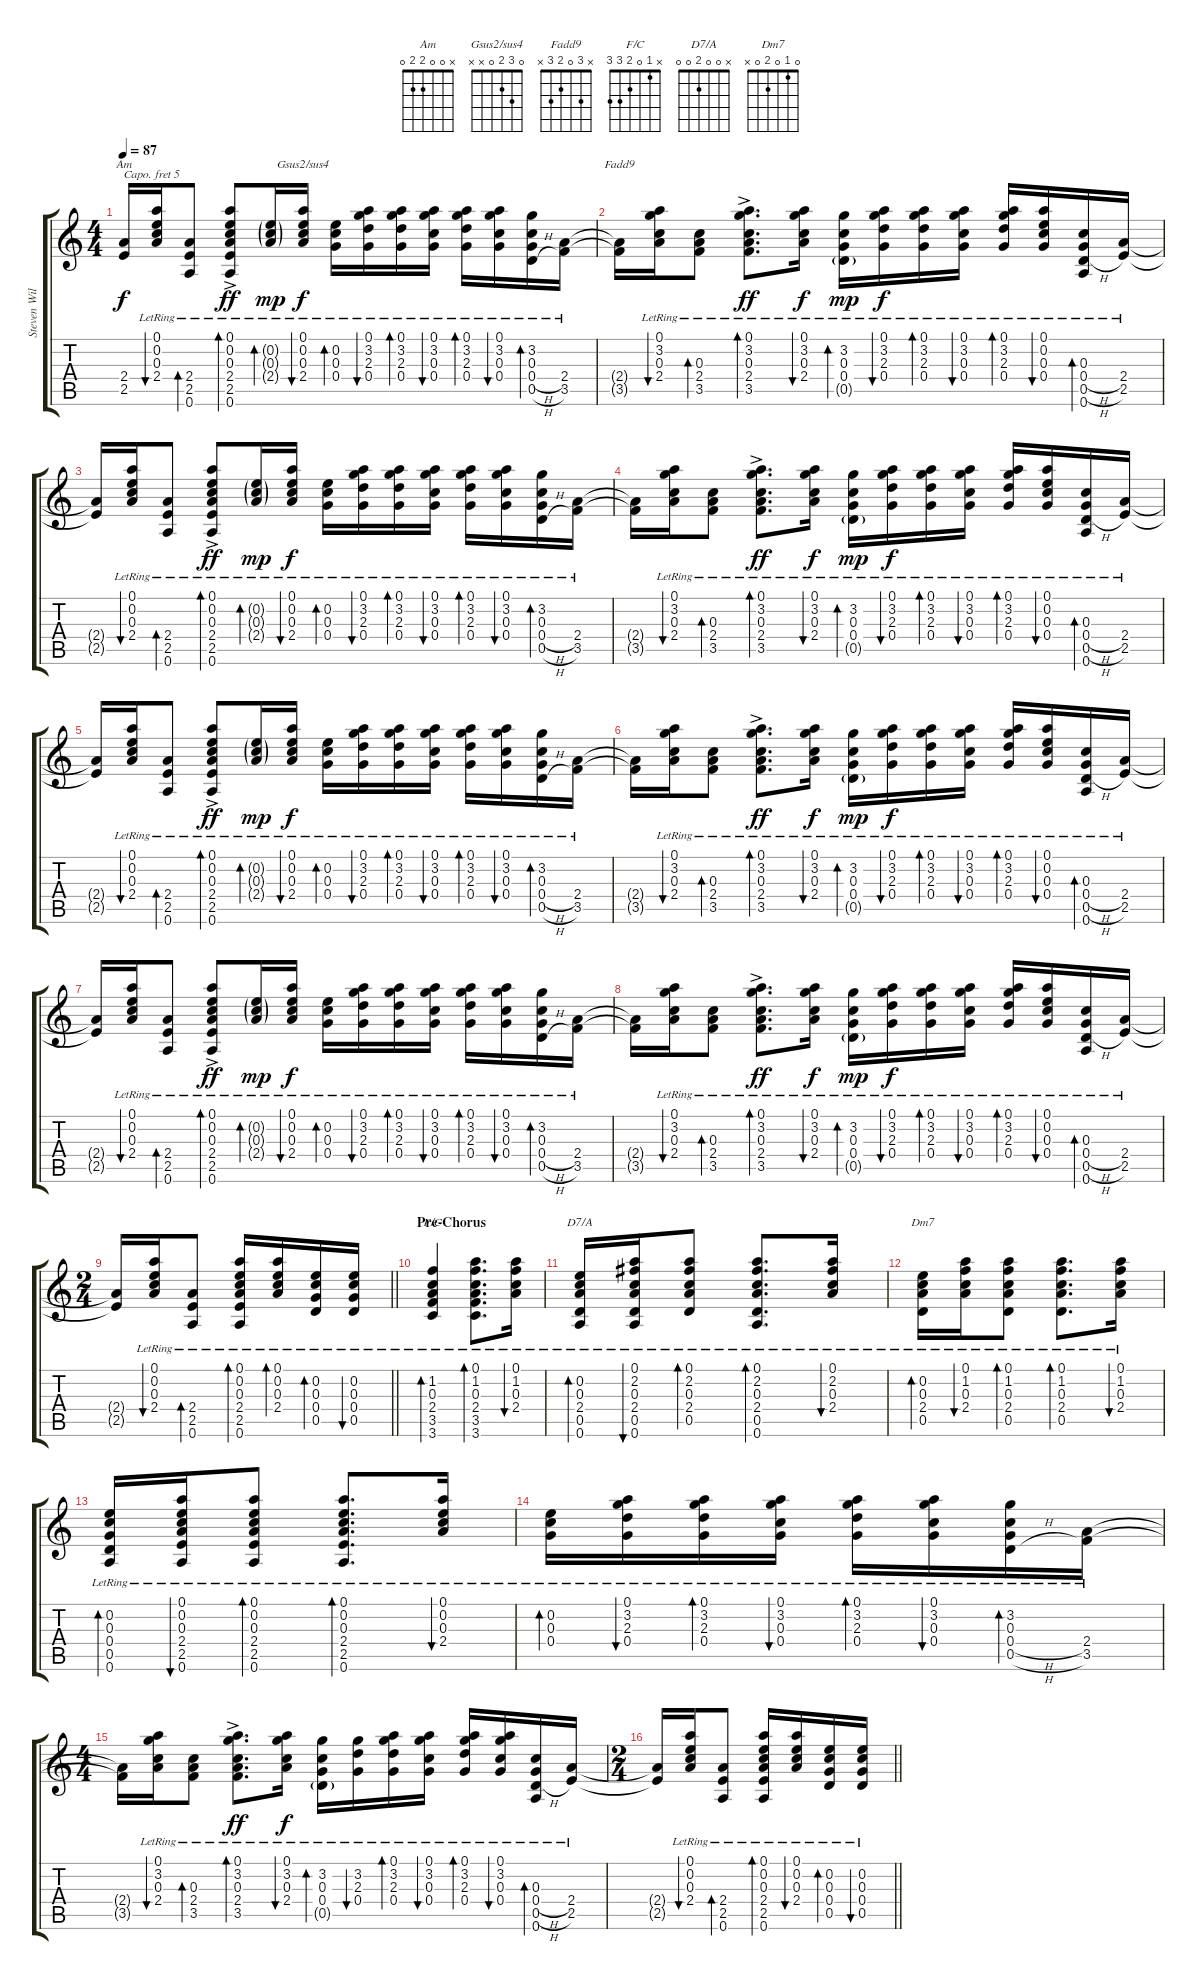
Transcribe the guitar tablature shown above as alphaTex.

\track ("Steven Wilson Clean Gtr. L" "Steven Wil") {instrument electricguitarclean}
\staff {score tabs}
\capo 5
\tuning (E4 B3 G3 D3 A2 E2) {hide}
\chord ("Am" x 0 0 2 2 0)
\chord ("Gsus2/sus4" 0 3 2 0 x x)
\chord ("Fadd9" x 3 0 2 3 x)
\chord ("F/C" x 1 0 2 3 3)
\chord ("D7/A" x 0 0 2 0 0)
\chord ("Dm7" 0 1 0 2 0 x)
\ts (4 4)
\tempo 87
\clef g2
\ks aminor
(2.4{t} 2.5{t}).16{ch "Am" dy f} (0.1{lr} 0.2{lr} 0.3{lr} 2.4{lr}).16{bu 30} (2.4{lr} 2.5{lr} 0.6{lr}).8{bd 30} (0.1{ac lr} 0.2{ac lr} 0.3{ac lr} 2.4{ac lr} 2.5{ac lr} 0.6{ac lr}).8{bd 30 dy ff} (0.2{g lr} 0.3{g lr} 2.4{g lr}).16{bd 30 dy mp} (0.1{lr} 0.2{lr} 0.3{lr} 2.4{lr}).16{bu 30 ch "Gsus2/sus4" dy f} (0.2{lr} 0.3{lr} 0.4{lr}).16{bd 30} (0.1{lr} 3.2{lr} 2.3{lr} 0.4{lr}).16{bu 30} (0.1{lr} 3.2{lr} 2.3{lr} 0.4{lr}).16{bd 30} (0.1{lr} 3.2{lr} 0.3{lr} 0.4{lr}).16{bu 30} (0.1{lr} 3.2{lr} 2.3{lr} 0.4{lr}).16{bd 30} (0.1{lr} 3.2{lr} 0.3{lr} 0.4{lr}).16{bu 30} (3.2{lr} 0.3{lr} 0.4{h lr} 0.5{h lr}).16{bd 30} (2.4{lr} 3.5{lr}).16 |
(2.4{t} 3.5{t}).16{ch "Fadd9"} (0.1{lr} 3.2{lr} 0.3{lr} 2.4{lr}).16{bu 30} (0.3{lr} 2.4{lr} 3.5{lr}).8{bd 30} (0.1{ac lr} 3.2{ac lr} 0.3{ac lr} 2.4{ac lr} 3.5{ac lr}).8{d bd 30 dy ff} (0.1{lr} 3.2{lr} 0.3{lr} 2.4{lr}).16{bu 30 dy f} (3.2{lr} 0.3{lr} 0.4{lr} 0.5{g}).16{bd 30 dy mp} (0.1{lr} 3.2{lr} 2.3{lr} 0.4{lr}).16{bu 30 dy f} (0.1{lr} 3.2{lr} 2.3{lr} 0.4{lr}).16{bd 30} (0.1{lr} 3.2{lr} 0.3{lr} 0.4{lr}).16{bu 30} (0.1{lr} 3.2{lr} 2.3{lr} 0.4{lr}).16{bd 30} (0.1{lr} 0.2{lr} 0.3{lr} 0.4{lr}).16{bu 30} (0.3{lr} 0.4{h lr} 0.5{h lr} 0.6{lr}).16{bd 30} (2.4{lr} 2.5{lr}).16 |
(2.4{t} 2.5{t}).16 (0.1{lr} 0.2{lr} 0.3{lr} 2.4{lr}).16{bu 30} (2.4{lr} 2.5{lr} 0.6{lr}).8{bd 30} (0.1{ac lr} 0.2{ac lr} 0.3{ac lr} 2.4{ac lr} 2.5{ac lr} 0.6{ac lr}).8{bd 30 dy ff} (0.2{g lr} 0.3{g lr} 2.4{g lr}).16{bd 30 dy mp} (0.1{lr} 0.2{lr} 0.3{lr} 2.4{lr}).16{bu 30 dy f} (0.2{lr} 0.3{lr} 0.4{lr}).16{bd 30} (0.1{lr} 3.2{lr} 2.3{lr} 0.4{lr}).16{bu 30} (0.1{lr} 3.2{lr} 2.3{lr} 0.4{lr}).16{bd 30} (0.1{lr} 3.2{lr} 0.3{lr} 0.4{lr}).16{bu 30} (0.1{lr} 3.2{lr} 2.3{lr} 0.4{lr}).16{bd 30} (0.1{lr} 3.2{lr} 0.3{lr} 0.4{lr}).16{bu 30} (3.2{lr} 0.3{lr} 0.4{h lr} 0.5{h lr}).16{bd 30} (2.4{lr} 3.5{lr}).16 |
(2.4{t} 3.5{t}).16 (0.1{lr} 3.2{lr} 0.3{lr} 2.4{lr}).16{bu 30} (0.3{lr} 2.4{lr} 3.5{lr}).8{bd 30} (0.1{ac lr} 3.2{ac lr} 0.3{ac lr} 2.4{ac lr} 3.5{ac lr}).8{d bd 30 dy ff} (0.1{lr} 3.2{lr} 0.3{lr} 2.4{lr}).16{bu 30 dy f} (3.2{lr} 0.3{lr} 0.4{lr} 0.5{g}).16{bd 30 dy mp} (0.1{lr} 3.2{lr} 2.3{lr} 0.4{lr}).16{bu 30 dy f} (0.1{lr} 3.2{lr} 2.3{lr} 0.4{lr}).16{bd 30} (0.1{lr} 3.2{lr} 0.3{lr} 0.4{lr}).16{bu 30} (0.1{lr} 3.2{lr} 2.3{lr} 0.4{lr}).16{bd 30} (0.1{lr} 0.2{lr} 0.3{lr} 0.4{lr}).16{bu 30} (0.3{lr} 0.4{h lr} 0.5{h lr} 0.6{lr}).16{bd 30} (2.4{lr} 2.5{lr}).16 |
(2.4{t} 2.5{t}).16 (0.1{lr} 0.2{lr} 0.3{lr} 2.4{lr}).16{bu 30} (2.4{lr} 2.5{lr} 0.6{lr}).8{bd 30} (0.1{ac lr} 0.2{ac lr} 0.3{ac lr} 2.4{ac lr} 2.5{ac lr} 0.6{ac lr}).8{bd 30 dy ff} (0.2{g lr} 0.3{g lr} 2.4{g lr}).16{bd 30 dy mp} (0.1{lr} 0.2{lr} 0.3{lr} 2.4{lr}).16{bu 30 dy f} (0.2{lr} 0.3{lr} 0.4{lr}).16{bd 30} (0.1{lr} 3.2{lr} 2.3{lr} 0.4{lr}).16{bu 30} (0.1{lr} 3.2{lr} 2.3{lr} 0.4{lr}).16{bd 30} (0.1{lr} 3.2{lr} 0.3{lr} 0.4{lr}).16{bu 30} (0.1{lr} 3.2{lr} 2.3{lr} 0.4{lr}).16{bd 30} (0.1{lr} 3.2{lr} 0.3{lr} 0.4{lr}).16{bu 30} (3.2{lr} 0.3{lr} 0.4{h lr} 0.5{h lr}).16{bd 30} (2.4{lr} 3.5{lr}).16 |
(2.4{t} 3.5{t}).16 (0.1{lr} 3.2{lr} 0.3{lr} 2.4{lr}).16{bu 30} (0.3{lr} 2.4{lr} 3.5{lr}).8{bd 30} (0.1{ac lr} 3.2{ac lr} 0.3{ac lr} 2.4{ac lr} 3.5{ac lr}).8{d bd 30 dy ff} (0.1{lr} 3.2{lr} 0.3{lr} 2.4{lr}).16{bu 30 dy f} (3.2{lr} 0.3{lr} 0.4{lr} 0.5{g}).16{bd 30 dy mp} (0.1{lr} 3.2{lr} 2.3{lr} 0.4{lr}).16{bu 30 dy f} (0.1{lr} 3.2{lr} 2.3{lr} 0.4{lr}).16{bd 30} (0.1{lr} 3.2{lr} 0.3{lr} 0.4{lr}).16{bu 30} (0.1{lr} 3.2{lr} 2.3{lr} 0.4{lr}).16{bd 30} (0.1{lr} 0.2{lr} 0.3{lr} 0.4{lr}).16{bu 30} (0.3{lr} 0.4{h lr} 0.5{h lr} 0.6{lr}).16{bd 30} (2.4{lr} 2.5{lr}).16 |
(2.4{t} 2.5{t}).16 (0.1{lr} 0.2{lr} 0.3{lr} 2.4{lr}).16{bu 30} (2.4{lr} 2.5{lr} 0.6{lr}).8{bd 30} (0.1{ac lr} 0.2{ac lr} 0.3{ac lr} 2.4{ac lr} 2.5{ac lr} 0.6{ac lr}).8{bd 30 dy ff} (0.2{g lr} 0.3{g lr} 2.4{g lr}).16{bd 30 dy mp} (0.1{lr} 0.2{lr} 0.3{lr} 2.4{lr}).16{bu 30 dy f} (0.2{lr} 0.3{lr} 0.4{lr}).16{bd 30} (0.1{lr} 3.2{lr} 2.3{lr} 0.4{lr}).16{bu 30} (0.1{lr} 3.2{lr} 2.3{lr} 0.4{lr}).16{bd 30} (0.1{lr} 3.2{lr} 0.3{lr} 0.4{lr}).16{bu 30} (0.1{lr} 3.2{lr} 2.3{lr} 0.4{lr}).16{bd 30} (0.1{lr} 3.2{lr} 0.3{lr} 0.4{lr}).16{bu 30} (3.2{lr} 0.3{lr} 0.4{h lr} 0.5{h lr}).16{bd 30} (2.4{lr} 3.5{lr}).16 |
(2.4{t} 3.5{t}).16 (0.1{lr} 3.2{lr} 0.3{lr} 2.4{lr}).16{bu 30} (0.3{lr} 2.4{lr} 3.5{lr}).8{bd 30} (0.1{ac lr} 3.2{ac lr} 0.3{ac lr} 2.4{ac lr} 3.5{ac lr}).8{d bd 30 dy ff} (0.1{lr} 3.2{lr} 0.3{lr} 2.4{lr}).16{bu 30 dy f} (3.2{lr} 0.3{lr} 0.4{lr} 0.5{g}).16{bd 30 dy mp} (0.1{lr} 3.2{lr} 2.3{lr} 0.4{lr}).16{bu 30 dy f} (0.1{lr} 3.2{lr} 2.3{lr} 0.4{lr}).16{bd 30} (0.1{lr} 3.2{lr} 0.3{lr} 0.4{lr}).16{bu 30} (0.1{lr} 3.2{lr} 2.3{lr} 0.4{lr}).16{bd 30} (0.1{lr} 0.2{lr} 0.3{lr} 0.4{lr}).16{bu 30} (0.3{lr} 0.4{h lr} 0.5{h lr} 0.6{lr}).16{bd 30} (2.4{lr} 2.5{lr}).16 |
\ts (2 4)
\barLineRight lightlight
(2.4{t} 2.5{t}).16 (0.1{lr} 0.2{lr} 0.3{lr} 2.4{lr}).16{bu 30} (2.4{lr} 2.5{lr} 0.6{lr}).8{bd 30} (0.1{lr} 0.2{lr} 0.3{lr} 2.4{lr} 2.5{lr} 0.6).16{bd 30} (0.1{lr} 0.2{lr} 0.3{lr} 2.4{lr}).16{bd 30} (0.2{lr} 0.3{lr} 0.4{lr} 0.5{lr}).16{bd 30} (0.2{lr} 0.3{lr} 0.4{lr} 0.5{lr}).16{bu 30} |
\section ("" "Pre-Chorus")
(1.2{lr} 0.3{lr} 2.4{lr} 3.5{lr} 3.6{lr}).4{bd 30 ch "F/C"} (0.1{lr} 1.2{lr} 0.3{lr} 2.4{lr} 3.5{lr} 3.6{lr}).8{d bd 30} (0.1{lr} 1.2{lr} 0.3{lr} 2.4{lr}).16{bu 30} |
(0.2{lr} 0.3{lr} 2.4{lr} 0.5{lr} 0.6{lr}).16{bd 30 ch "D7/A"} (0.1{lr} 2.2{lr} 0.3{lr} 2.4{lr} 0.5{lr} 0.6{lr}).16{bu 30} (0.1{lr} 2.2{lr} 0.3{lr} 2.4{lr} 0.5{lr}).8{bd 30} (0.1{lr} 2.2{lr} 0.3{lr} 2.4{lr} 0.5{lr} 0.6{lr}).8{d bd 30} (0.1{lr} 2.2{lr} 0.3{lr} 2.4{lr}).16{bu 30} |
(0.2{lr} 0.3{lr} 2.4{lr} 0.5{lr}).16{bd 30 ch "Dm7"} (0.1{lr} 1.2{lr} 0.3{lr} 2.4{lr}).16{bu 30} (0.1{lr} 1.2{lr} 0.3{lr} 2.4{lr} 0.5{lr}).8{bd 30} (0.1{lr} 1.2{lr} 0.3{lr} 2.4{lr} 0.5{lr}).8{d bd 30} (0.1{lr} 1.2{lr} 0.3{lr} 2.4{lr}).16{bu 30} |
(0.2{lr} 0.3{lr} 0.4{lr} 0.5{lr} 0.6{lr}).16{bd 30} (0.1{lr} 0.2{lr} 0.3{lr} 2.4{lr} 2.5{lr} 0.6{lr}).16{bu 30} (0.1{lr} 0.2{lr} 0.3{lr} 2.4{lr} 2.5{lr} 0.6{lr}).8{bd 30} (0.1{lr} 0.2{lr} 0.3{lr} 2.4{lr} 2.5{lr} 0.6{lr}).8{d bd 30} (0.1{lr} 0.2{lr} 0.3{lr} 2.4{lr}).16{bu 30} |
(0.2{lr} 0.3{lr} 0.4{lr}).16{bd 30} (0.1{lr} 3.2{lr} 2.3{lr} 0.4{lr}).16{bu 30} (0.1{lr} 3.2{lr} 2.3{lr} 0.4{lr}).16{bd 30} (0.1{lr} 3.2{lr} 0.3{lr} 0.4{lr}).16{bu 30} (0.1{lr} 3.2{lr} 2.3{lr} 0.4{lr}).16{bd 30} (0.1{lr} 3.2{lr} 0.3{lr} 0.4{lr}).16{bu 30} (3.2{lr} 0.3{lr} 0.4{h lr} 0.5{h lr}).16{bd 30} (2.4{lr} 3.5{lr}).16 |
\ts (4 4)
(2.4{t} 3.5{t}).16 (0.1{lr} 3.2{lr} 0.3{lr} 2.4{lr}).16{bu 30} (0.3{lr} 2.4{lr} 3.5{lr}).8{bd 30} (0.1{ac lr} 3.2{ac lr} 0.3{ac lr} 2.4{ac lr} 3.5{ac lr}).8{d bd 30 dy ff} (0.1{lr} 3.2{lr} 0.3{lr} 2.4{lr}).16{bu 30 dy f} (3.2{lr} 0.3{lr} 0.4{lr} 0.5{g}).16{bd 30} (3.2{lr} 2.3{lr} 0.4{lr}).16{bu 30} (0.1{lr} 3.2{lr} 2.3{lr} 0.4{lr}).16{bd 30} (0.1{lr} 3.2{lr} 0.3{lr} 0.4{lr}).16{bu 30} (0.1{lr} 3.2{lr} 2.3{lr} 0.4{lr}).16{bd 30} (0.1{lr} 3.2{lr} 0.3{lr} 0.4{lr}).16{bu 30} (0.3{lr} 0.4{h lr} 0.5{h lr} 0.6{lr}).16{bd 30} (2.4{lr} 2.5{lr}).16 |
\ts (2 4)
\barLineRight lightlight
(2.4{t} 2.5{t}).16 (0.1{lr} 0.2{lr} 0.3{lr} 2.4{lr}).16{bu 30} (2.4{lr} 2.5{lr} 0.6{lr}).8{bd 30} (0.1{lr} 0.2{lr} 0.3{lr} 2.4{lr} 2.5{lr} 0.6{lr}).16{bd 30} (0.1{lr} 0.2{lr} 0.3{lr} 2.4{lr}).16{bu 30} (0.2{lr} 0.3{lr} 0.4{lr} 0.5{lr}).16{bd 30} (0.2{lr} 0.3{lr} 0.4{lr} 0.5{lr}).16{bu 30}
